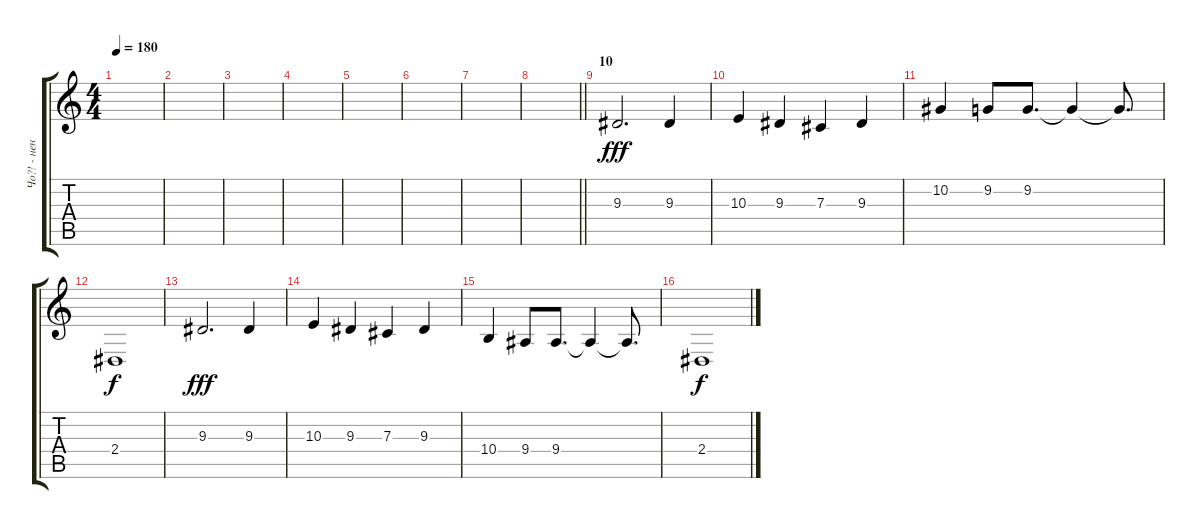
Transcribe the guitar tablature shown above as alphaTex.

\track ("Чо?! - ненужный трек" "Чо?! - нен") {instrument stringensemble1}
\staff {score tabs}
\tuning (Eb4 Bb3 Gb3 Db3 Ab2 Eb2) {hide}
\ts (4 4)
\tempo 180
\clef g2
\ks c
|
|
|
|
|
|
|
\barLineRight lightlight
|
\section ("" "10")
9.3.2{d dy fff} 9.3.4 |
10.3.4 9.3.4 7.3.4 9.3.4 |
10.2.4 9.2.8 9.2.8{d} 9.2{t}.4 9.2{t}.8{d} |
2.4.1{dy f} |
9.3.2{d dy fff} 9.3.4 |
10.3.4 9.3.4 7.3.4 9.3.4 |
10.4.4 9.4.8 9.4.8{d} 9.4{t}.4 9.4{t}.8{d} |
2.4.1{dy f}
